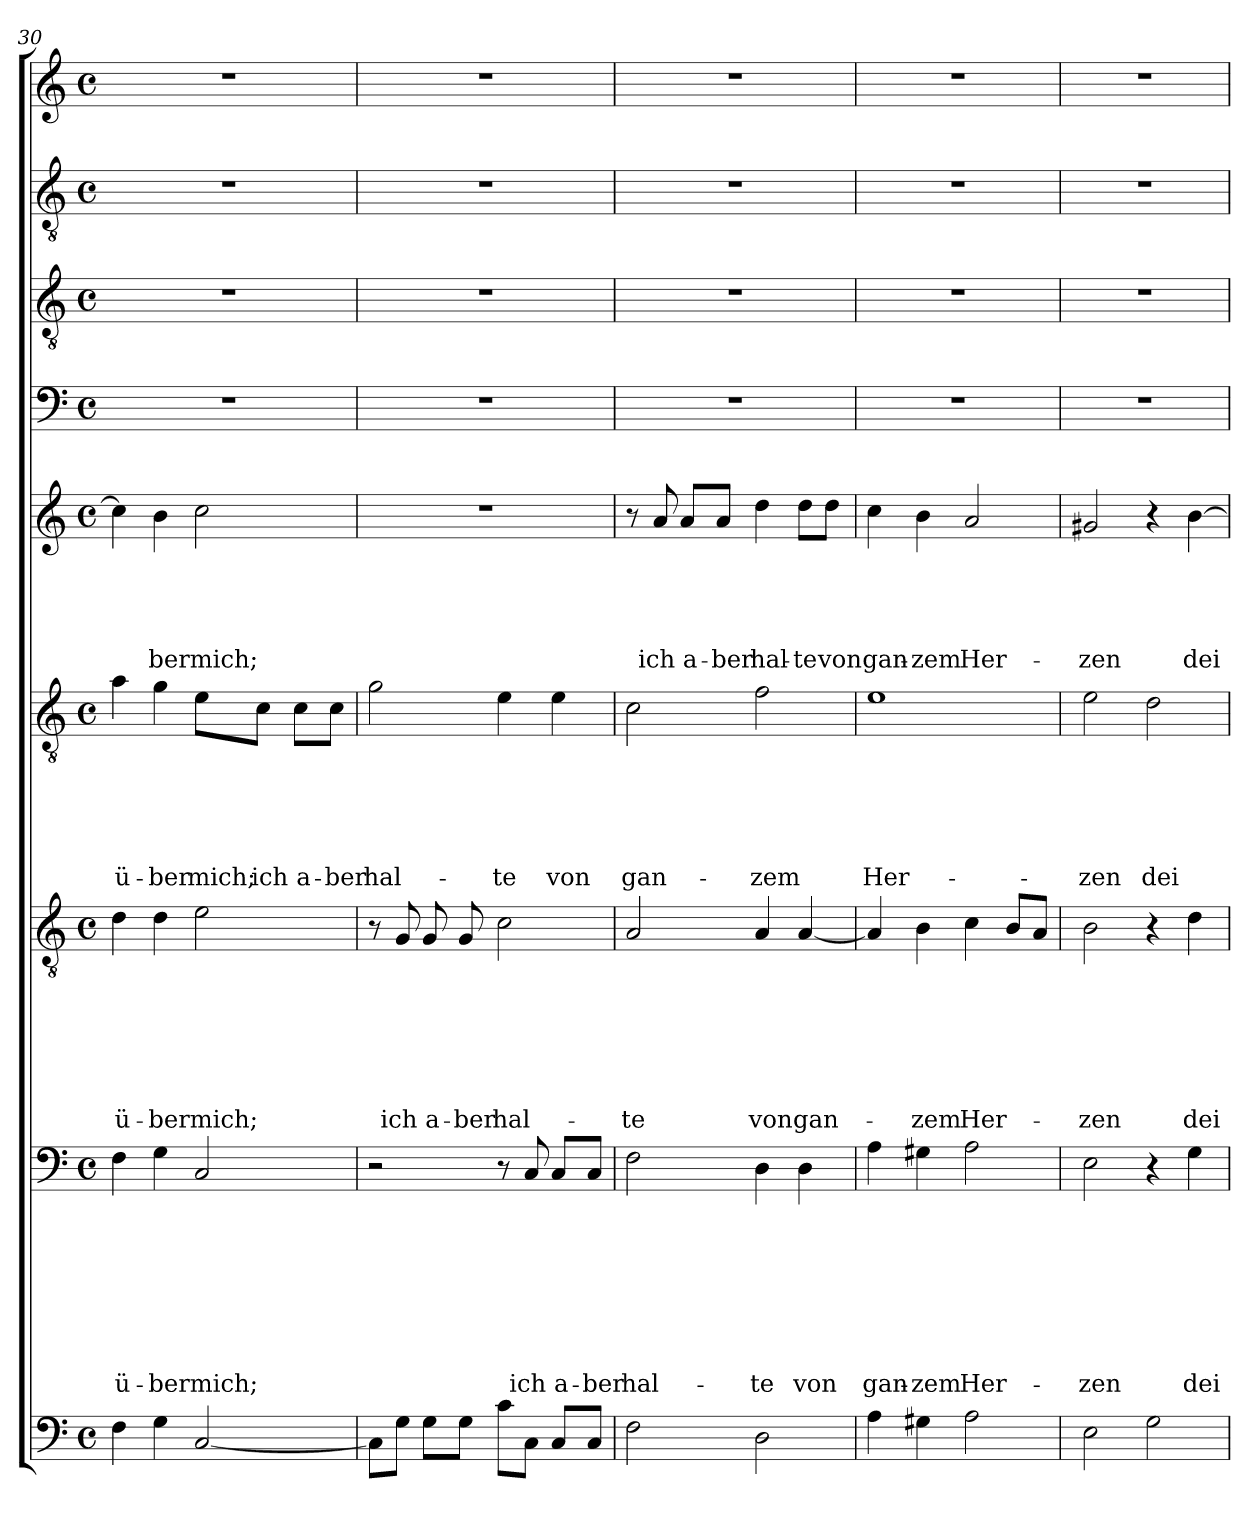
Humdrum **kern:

**kern	**kern	**text	**text	**text	**text	**text	**text	**text	**text	**kern	**text	**text	**text	**text	**text	**text	**text	**kern	**text	**text	**text	**text	**text	**text	**kern	**text	**text	**text	**text	**text	**kern	**kern	**kern	**kern
*part9	*part8	*part8	*part8	*part8	*part8	*part8	*part8	*part8	*part8	*part7	*part7	*part7	*part7	*part7	*part7	*part7	*part7	*part6	*part6	*part6	*part6	*part6	*part6	*part6	*part5	*part5	*part5	*part5	*part5	*part5	*part4	*part3	*part2	*part1
*staff9	*staff8	*staff8	*staff8	*staff8	*staff8	*staff8	*staff8	*staff8	*staff8	*staff7	*staff7	*staff7	*staff7	*staff7	*staff7	*staff7	*staff7	*staff6	*staff6	*staff6	*staff6	*staff6	*staff6	*staff6	*staff5	*staff5	*staff5	*staff5	*staff5	*staff5	*staff4	*staff3	*staff2	*staff1
*clefF4	*clefF4	*	*	*	*	*	*	*	*	*clefGv2	*	*	*	*	*	*	*	*clefGv2	*	*	*	*	*	*	*clefG2	*	*	*	*	*	*clefF4	*clefGv2	*clefGv2	*clefG2
*k[]	*k[]	*	*	*	*	*	*	*	*	*k[]	*	*	*	*	*	*	*	*k[]	*	*	*	*	*	*	*k[]	*	*	*	*	*	*k[]	*k[]	*k[]	*k[]
*C:	*C:	*	*	*	*	*	*	*	*	*C:	*	*	*	*	*	*	*	*C:	*	*	*	*	*	*	*C:	*	*	*	*	*	*C:	*C:	*C:	*C:
*M4/4	*M4/4	*	*	*	*	*	*	*	*	*M4/4	*	*	*	*	*	*	*	*M4/4	*	*	*	*	*	*	*M4/4	*	*	*	*	*	*M4/4	*M4/4	*M4/4	*M4/4
*met(c)	*met(c)	*	*	*	*	*	*	*	*	*met(c)	*	*	*	*	*	*	*	*met(c)	*	*	*	*	*	*	*met(c)	*	*	*	*	*	*met(c)	*met(c)	*met(c)	*met(c)
=30	=30	=30	=30	=30	=30	=30	=30	=30	=30	=30	=30	=30	=30	=30	=30	=30	=30	=30	=30	=30	=30	=30	=30	=30	=30	=30	=30	=30	=30	=30	=30	=30	=30	=30
!	!	!	!	!	!	!	!	!	!LO:LY:b	!	!	!	!	!	!	!	!LO:LY:b	!	!	!	!	!	!	!LO:LY:b	!	!	!	!	!	!	!	!	!	!
4F\	4F\	.	.	.	.	.	.	.	ü-	4d\	.	.	.	.	.	.	ü-	4a\	.	.	.	.	.	ü-	4cc\]	.	.	.	.	.	1r	1r	1r	1r
!	!	!	!	!	!	!	!	!	!LO:LY:b	!	!	!	!	!	!	!	!LO:LY:b	!	!	!	!	!	!	!LO:LY:b	!	!	!	!	!	!LO:LY:b	!	!	!	!
4G\	4G\	.	.	.	.	.	.	.	-ber	4d\	.	.	.	.	.	.	-ber	4g\	.	.	.	.	.	-ber	4b\	.	.	.	.	-ber	.	.	.	.
!	!	!	!	!	!	!	!	!	!LO:LY:b	!	!	!	!	!	!	!	!LO:LY:b	!	!	!	!	!	!	!LO:LY:b	!	!	!	!	!	!LO:LY:b	!	!	!	!
[2C/	2C/	.	.	.	.	.	.	.	mich;	2e\	.	.	.	.	.	.	mich;	8e\L	.	.	.	.	.	mich;	2cc\	.	.	.	.	mich;	.	.	.	.
!	!	!	!	!	!	!	!	!	!	!	!	!	!	!	!	!	!	!	!	!	!	!	!	!LO:LY:b	!	!	!	!	!	!	!	!	!	!
.	.	.	.	.	.	.	.	.	.	.	.	.	.	.	.	.	.	8c\J	.	.	.	.	.	ich	.	.	.	.	.	.	.	.	.	.
!	!	!	!	!	!	!	!	!	!	!	!	!	!	!	!	!	!	!	!	!	!	!	!	!LO:LY:b	!	!	!	!	!	!	!	!	!	!
.	.	.	.	.	.	.	.	.	.	.	.	.	.	.	.	.	.	8c\L	.	.	.	.	.	a-	.	.	.	.	.	.	.	.	.	.
!	!	!	!	!	!	!	!	!	!	!	!	!	!	!	!	!	!	!	!	!	!	!	!	!LO:LY:b	!	!	!	!	!	!	!	!	!	!
.	.	.	.	.	.	.	.	.	.	.	.	.	.	.	.	.	.	8c\J	.	.	.	.	.	-ber	.	.	.	.	.	.	.	.	.	.
=31	=31	=31	=31	=31	=31	=31	=31	=31	=31	=31	=31	=31	=31	=31	=31	=31	=31	=31	=31	=31	=31	=31	=31	=31	=31	=31	=31	=31	=31	=31	=31	=31	=31	=31
!	!	!	!	!	!	!	!	!	!	!	!	!	!	!	!	!	!	!	!	!	!	!	!	!LO:LY:b	!	!	!	!	!	!	!	!	!	!
8C\L]	2r	.	.	.	.	.	.	.	.	8r	.	.	.	.	.	.	.	2g\	.	.	.	.	.	hal-	1r	.	.	.	.	.	1r	1r	1r	1r
!	!	!	!	!	!	!	!	!	!	!	!	!	!	!	!	!	!LO:LY:b	!	!	!	!	!	!	!	!	!	!	!	!	!	!	!	!	!
8G\J	.	.	.	.	.	.	.	.	.	8G/	.	.	.	.	.	.	ich	.	.	.	.	.	.	.	.	.	.	.	.	.	.	.	.	.
!	!	!	!	!	!	!	!	!	!	!	!	!	!	!	!	!	!LO:LY:b	!	!	!	!	!	!	!	!	!	!	!	!	!	!	!	!	!
8G\L	.	.	.	.	.	.	.	.	.	8G/	.	.	.	.	.	.	a-	.	.	.	.	.	.	.	.	.	.	.	.	.	.	.	.	.
!	!	!	!	!	!	!	!	!	!	!	!	!	!	!	!	!	!LO:LY:b	!	!	!	!	!	!	!	!	!	!	!	!	!	!	!	!	!
8G\J	.	.	.	.	.	.	.	.	.	8G/	.	.	.	.	.	.	-ber	.	.	.	.	.	.	.	.	.	.	.	.	.	.	.	.	.
!	!	!	!	!	!	!	!	!	!	!	!	!	!	!	!	!	!LO:LY:b	!	!	!	!	!	!	!LO:LY:b	!	!	!	!	!	!	!	!	!	!
8c\L	8r	.	.	.	.	.	.	.	.	2c\	.	.	.	.	.	.	hal-	4e\	.	.	.	.	.	-te	.	.	.	.	.	.	.	.	.	.
!	!	!	!	!	!	!	!	!	!LO:LY:b	!	!	!	!	!	!	!	!	!	!	!	!	!	!	!	!	!	!	!	!	!	!	!	!	!
8C\J	8C/	.	.	.	.	.	.	.	ich	.	.	.	.	.	.	.	.	.	.	.	.	.	.	.	.	.	.	.	.	.	.	.	.	.
!	!	!	!	!	!	!	!	!	!LO:LY:b	!	!	!	!	!	!	!	!	!	!	!	!	!	!	!LO:LY:b	!	!	!	!	!	!	!	!	!	!
8C/L	8C/L	.	.	.	.	.	.	.	a-	.	.	.	.	.	.	.	.	4e\	.	.	.	.	.	von	.	.	.	.	.	.	.	.	.	.
!	!	!	!	!	!	!	!	!	!LO:LY:b	!	!	!	!	!	!	!	!	!	!	!	!	!	!	!	!	!	!	!	!	!	!	!	!	!
8C/J	8C/J	.	.	.	.	.	.	.	-ber	.	.	.	.	.	.	.	.	.	.	.	.	.	.	.	.	.	.	.	.	.	.	.	.	.
=32	=32	=32	=32	=32	=32	=32	=32	=32	=32	=32	=32	=32	=32	=32	=32	=32	=32	=32	=32	=32	=32	=32	=32	=32	=32	=32	=32	=32	=32	=32	=32	=32	=32	=32
!	!	!	!	!	!	!	!	!	!LO:LY:b	!	!	!	!	!	!	!	!LO:LY:b	!	!	!	!	!	!	!LO:LY:b	!	!	!	!	!	!	!	!	!	!
2F\	2F\	.	.	.	.	.	.	.	hal-	2A/	.	.	.	.	.	.	-te	2c\	.	.	.	.	.	gan-	8r	.	.	.	.	.	1r	1r	1r	1r
!	!	!	!	!	!	!	!	!	!	!	!	!	!	!	!	!	!	!	!	!	!	!	!	!	!	!	!	!	!	!LO:LY:b	!	!	!	!
.	.	.	.	.	.	.	.	.	.	.	.	.	.	.	.	.	.	.	.	.	.	.	.	.	8a/	.	.	.	.	ich	.	.	.	.
!	!	!	!	!	!	!	!	!	!	!	!	!	!	!	!	!	!	!	!	!	!	!	!	!	!	!	!	!	!	!LO:LY:b	!	!	!	!
.	.	.	.	.	.	.	.	.	.	.	.	.	.	.	.	.	.	.	.	.	.	.	.	.	8a/L	.	.	.	.	a-	.	.	.	.
!	!	!	!	!	!	!	!	!	!	!	!	!	!	!	!	!	!	!	!	!	!	!	!	!	!	!	!	!	!	!LO:LY:b	!	!	!	!
.	.	.	.	.	.	.	.	.	.	.	.	.	.	.	.	.	.	.	.	.	.	.	.	.	8a/J	.	.	.	.	-ber	.	.	.	.
!	!	!	!	!	!	!	!	!	!LO:LY:b	!	!	!	!	!	!	!	!LO:LY:b	!	!	!	!	!	!	!LO:LY:b	!	!	!	!	!	!LO:LY:b	!	!	!	!
2D\	4D\	.	.	.	.	.	.	.	-te	4A/	.	.	.	.	.	.	von	2f\	.	.	.	.	.	-zem	4dd\	.	.	.	.	hal-	.	.	.	.
!	!	!	!	!	!	!	!	!	!LO:LY:b	!	!	!	!	!	!	!	!LO:LY:b	!	!	!	!	!	!	!	!	!	!	!	!	!LO:LY:b	!	!	!	!
.	4D\	.	.	.	.	.	.	.	von	[4A/	.	.	.	.	.	.	gan-	.	.	.	.	.	.	.	8dd\L	.	.	.	.	-te	.	.	.	.
!	!	!	!	!	!	!	!	!	!	!	!	!	!	!	!	!	!	!	!	!	!	!	!	!	!	!	!	!	!	!LO:LY:b	!	!	!	!
.	.	.	.	.	.	.	.	.	.	.	.	.	.	.	.	.	.	.	.	.	.	.	.	.	8dd\J	.	.	.	.	von	.	.	.	.
=33	=33	=33	=33	=33	=33	=33	=33	=33	=33	=33	=33	=33	=33	=33	=33	=33	=33	=33	=33	=33	=33	=33	=33	=33	=33	=33	=33	=33	=33	=33	=33	=33	=33	=33
!	!	!	!	!	!	!	!	!	!LO:LY:b	!	!	!	!	!	!	!	!	!	!	!	!	!	!	!LO:LY:b	!	!	!	!	!	!LO:LY:b	!	!	!	!
4A\	4A\	.	.	.	.	.	.	.	gan-	4A/]	.	.	.	.	.	.	.	1e	.	.	.	.	.	Her-	4cc\	.	.	.	.	gan-	1r	1r	1r	1r
!	!	!	!	!	!	!	!	!	!LO:LY:b	!	!	!	!	!	!	!	!LO:LY:b	!	!	!	!	!	!	!	!	!	!	!	!	!LO:LY:b	!	!	!	!
4G#X\	4G#X\	.	.	.	.	.	.	.	-zem	4B\	.	.	.	.	.	.	-zem	.	.	.	.	.	.	.	4b\	.	.	.	.	-zem	.	.	.	.
!	!	!	!	!	!	!	!	!	!LO:LY:b	!	!	!	!	!	!	!	!LO:LY:b	!	!	!	!	!	!	!	!	!	!	!	!	!LO:LY:b	!	!	!	!
2A\	2A\	.	.	.	.	.	.	.	Her-	4c\	.	.	.	.	.	.	Her-	.	.	.	.	.	.	.	2a/	.	.	.	.	Her-	.	.	.	.
.	.	.	.	.	.	.	.	.	.	8B/L	.	.	.	.	.	.	.	.	.	.	.	.	.	.	.	.	.	.	.	.	.	.	.	.
.	.	.	.	.	.	.	.	.	.	8A/J	.	.	.	.	.	.	.	.	.	.	.	.	.	.	.	.	.	.	.	.	.	.	.	.
!!LO:PB:g=z
=34	=34	=34	=34	=34	=34	=34	=34	=34	=34	=34	=34	=34	=34	=34	=34	=34	=34	=34	=34	=34	=34	=34	=34	=34	=34	=34	=34	=34	=34	=34	=34	=34	=34	=34
!	!	!	!	!	!	!	!	!	!LO:LY:b	!	!	!	!	!	!	!	!LO:LY:b	!	!	!	!	!	!	!LO:LY:b	!	!	!	!	!	!LO:LY:b	!	!	!	!
2E\	2E\	.	.	.	.	.	.	.	-zen	2B\	.	.	.	.	.	.	-zen	2e\	.	.	.	.	.	-zen	2g#X/	.	.	.	.	-zen	1r	1r	1r	1r
!	!	!	!	!	!	!	!	!	!	!	!	!	!	!	!	!	!	!	!	!	!	!	!	!LO:LY:b	!	!	!	!	!	!	!	!	!	!
2G\	4r	.	.	.	.	.	.	.	.	4r	.	.	.	.	.	.	.	2d\	.	.	.	.	.	dei-	4r	.	.	.	.	.	.	.	.	.
!	!	!	!	!	!	!	!	!	!LO:LY:b	!	!	!	!	!	!	!	!LO:LY:b	!	!	!	!	!	!	!	!	!	!	!	!	!LO:LY:b	!	!	!	!
.	4G\	.	.	.	.	.	.	.	dei-	4d\	.	.	.	.	.	.	dei-	.	.	.	.	.	.	.	[4b\	.	.	.	.	dei-	.	.	.	.
=	=	=	=	=	=	=	=	=	=	=	=	=	=	=	=	=	=	=	=	=	=	=	=	=	=	=	=	=	=	=	=	=	=	=
*-	*-	*-	*-	*-	*-	*-	*-	*-	*-	*-	*-	*-	*-	*-	*-	*-	*-	*-	*-	*-	*-	*-	*-	*-	*-	*-	*-	*-	*-	*-	*-	*-	*-	*-
